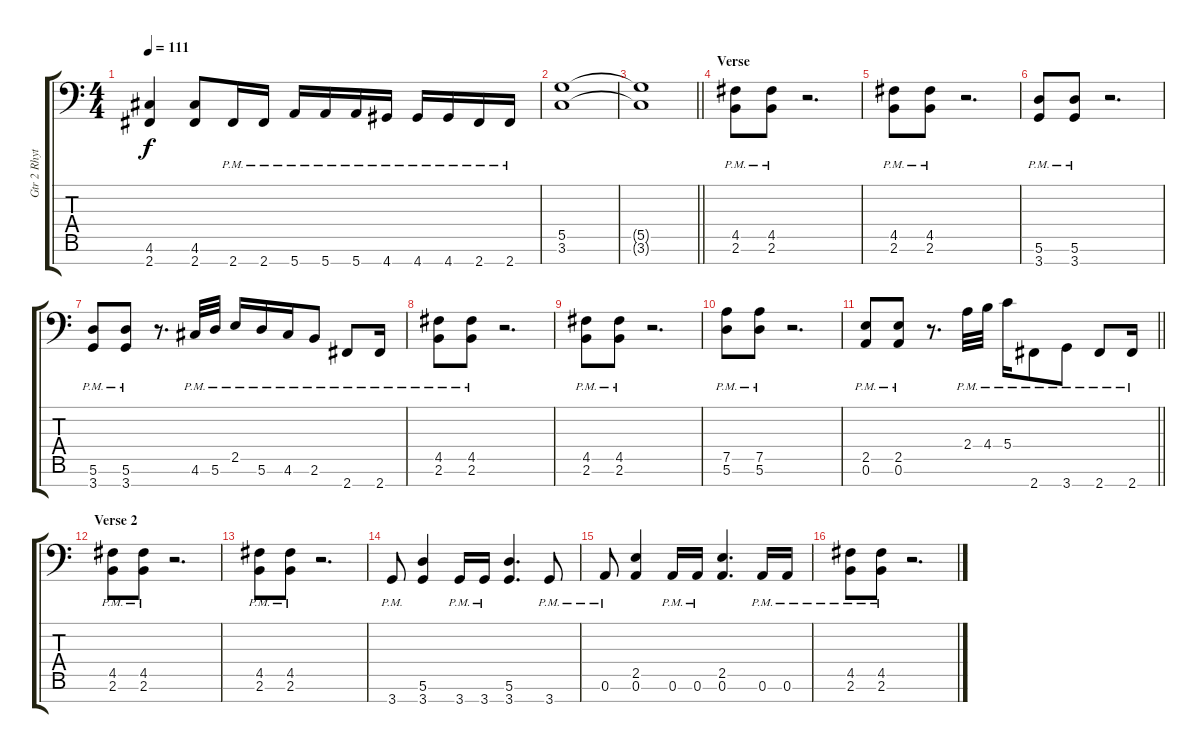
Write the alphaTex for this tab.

\track ("Gtr 2 Rhythm" "Gtr 2 Rhyt") {instrument distortionguitar}
\staff {score tabs}
\tuning (A3 F3 C3 G2 D2 A1 E1) {hide}
\ts (4 4)
\tempo 111
\clef f4
\ks c
(4.6 2.7).4{dy f} (4.6 2.7).8 2.7{pm}.16 2.7{pm}.16 5.7{pm}.16 5.7{pm}.16 5.7{pm}.16 4.7{pm}.16 4.7{pm}.16 4.7{pm}.16 2.7{pm}.16 2.7{pm}.16 |
(5.5 3.6).1 |
\barLineRight lightlight
(5.5{t} 3.6{t}).1 |
\section ("" "Verse")
(4.5{pm} 2.6{pm}).8 (4.5{pm} 2.6{pm}).8 r.2{d} |
(4.5{pm} 2.6{pm}).8 (4.5{pm} 2.6{pm}).8 r.2{d} |
(5.6{pm} 3.7{pm}).8 (5.6{pm} 3.7{pm}).8 r.2{d} |
(5.6{pm} 3.7{pm}).8 (5.6{pm} 3.7{pm}).8 r.8{d} 4.6{pm}.32 5.6{pm}.32 2.5{pm}.16 5.6{pm}.16 4.6{pm}.16 2.6{pm}.8 2.7{pm}.8 2.7{pm}.16 |
(4.5{pm} 2.6{pm}).8 (4.5{pm} 2.6{pm}).8 r.2{d} |
(4.5{pm} 2.6{pm}).8 (4.5{pm} 2.6{pm}).8 r.2{d} |
(7.5{pm} 5.6{pm}).8 (7.5{pm} 5.6{pm}).8 r.2{d} |
\barLineRight lightlight
(2.5{pm} 0.6{pm}).8 (2.5{pm} 0.6{pm}).8 r.8{d} 2.4{pm}.32 4.4{pm}.32 5.4{pm}.16 2.7{pm}.8 3.7{pm}.8 2.7{pm}.8 2.7{pm}.16 |
\section ("" "Verse 2")
(4.5{pm} 2.6{pm}).8 (4.5{pm} 2.6{pm}).8 r.2{d} |
(4.5{pm} 2.6{pm}).8 (4.5{pm} 2.6{pm}).8 r.2{d} |
3.7{pm}.8 (5.6 3.7).4 3.7{pm}.16 3.7{pm}.16 (5.6 3.7).4{d} 3.7{pm}.8 |
0.6{pm}.8 (2.5 0.6).4 0.6{pm}.16 0.6{pm}.16 (2.5 0.6).4{d} 0.6{pm}.16 0.6{pm}.16 |
(4.5{pm} 2.6{pm}).8 (4.5{pm} 2.6{pm}).8 r.2{d}
